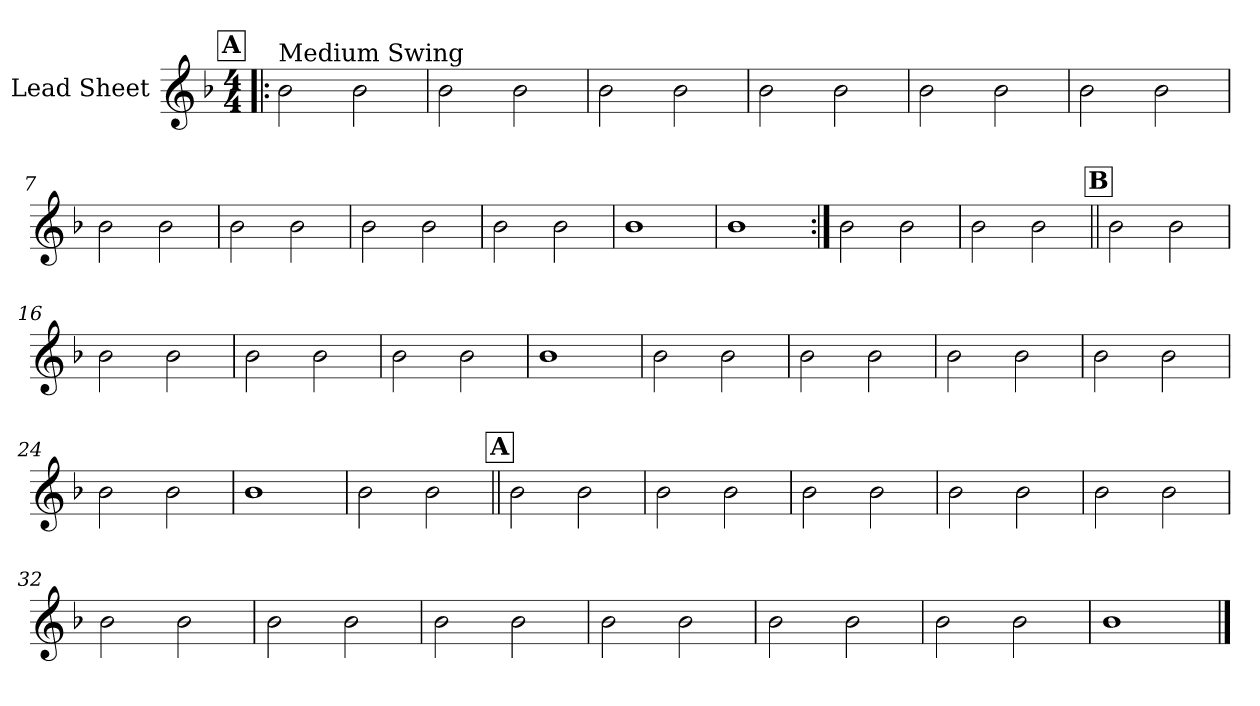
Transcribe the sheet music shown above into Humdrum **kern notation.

**kern
*part1
*staff1
*I"Lead Sheet
*clefG2
*k[b-]
*F:
*M4/4
!!LO:REH:place=s1:a:fs=14:t=A
=1!|:
!LO:TX:a:t=Medium Swing
2b-\
2b-\
=2
2b-\
2b-\
=3
2b-\
2b-\
=4
2b-\
2b-\
!!LO:LB:g=z
=5
2b-\
2b-\
=6
2b-\
2b-\
=7
2b-\
2b-\
=8
2b-\
2b-\
!!LO:LB:g=z
=9
2b-\
2b-\
=10
2b-\
2b-\
=11
1b-
=12
1b-
!!LO:LB:g=z
=13:|!
2b-\
2b-\
=14
2b-\
2b-\
!!LO:LB:g=z
!!LO:REH:place=s1:a:fs=14:t=B
=15||
2b-\
2b-\
=16
2b-\
2b-\
=17
2b-\
2b-\
=18
2b-\
2b-\
!!LO:LB:g=z
=19
1b-
=20
2b-\
2b-\
=21
2b-\
2b-\
=22
2b-\
2b-\
!!LO:LB:g=z
=23
2b-\
2b-\
=24
2b-\
2b-\
=25
1b-
=26
2b-\
2b-\
!!LO:LB:g=z
!!LO:REH:place=s1:a:fs=14:t=A
=27||
2b-\
2b-\
=28
2b-\
2b-\
=29
2b-\
2b-\
=30
2b-\
2b-\
!!LO:LB:g=z
=31
2b-\
2b-\
=32
2b-\
2b-\
=33
2b-\
2b-\
=34
2b-\
2b-\
!!LO:LB:g=z
=35
2b-\
2b-\
=36
2b-\
2b-\
=37
2b-\
2b-\
=38
1b-
==
*-
